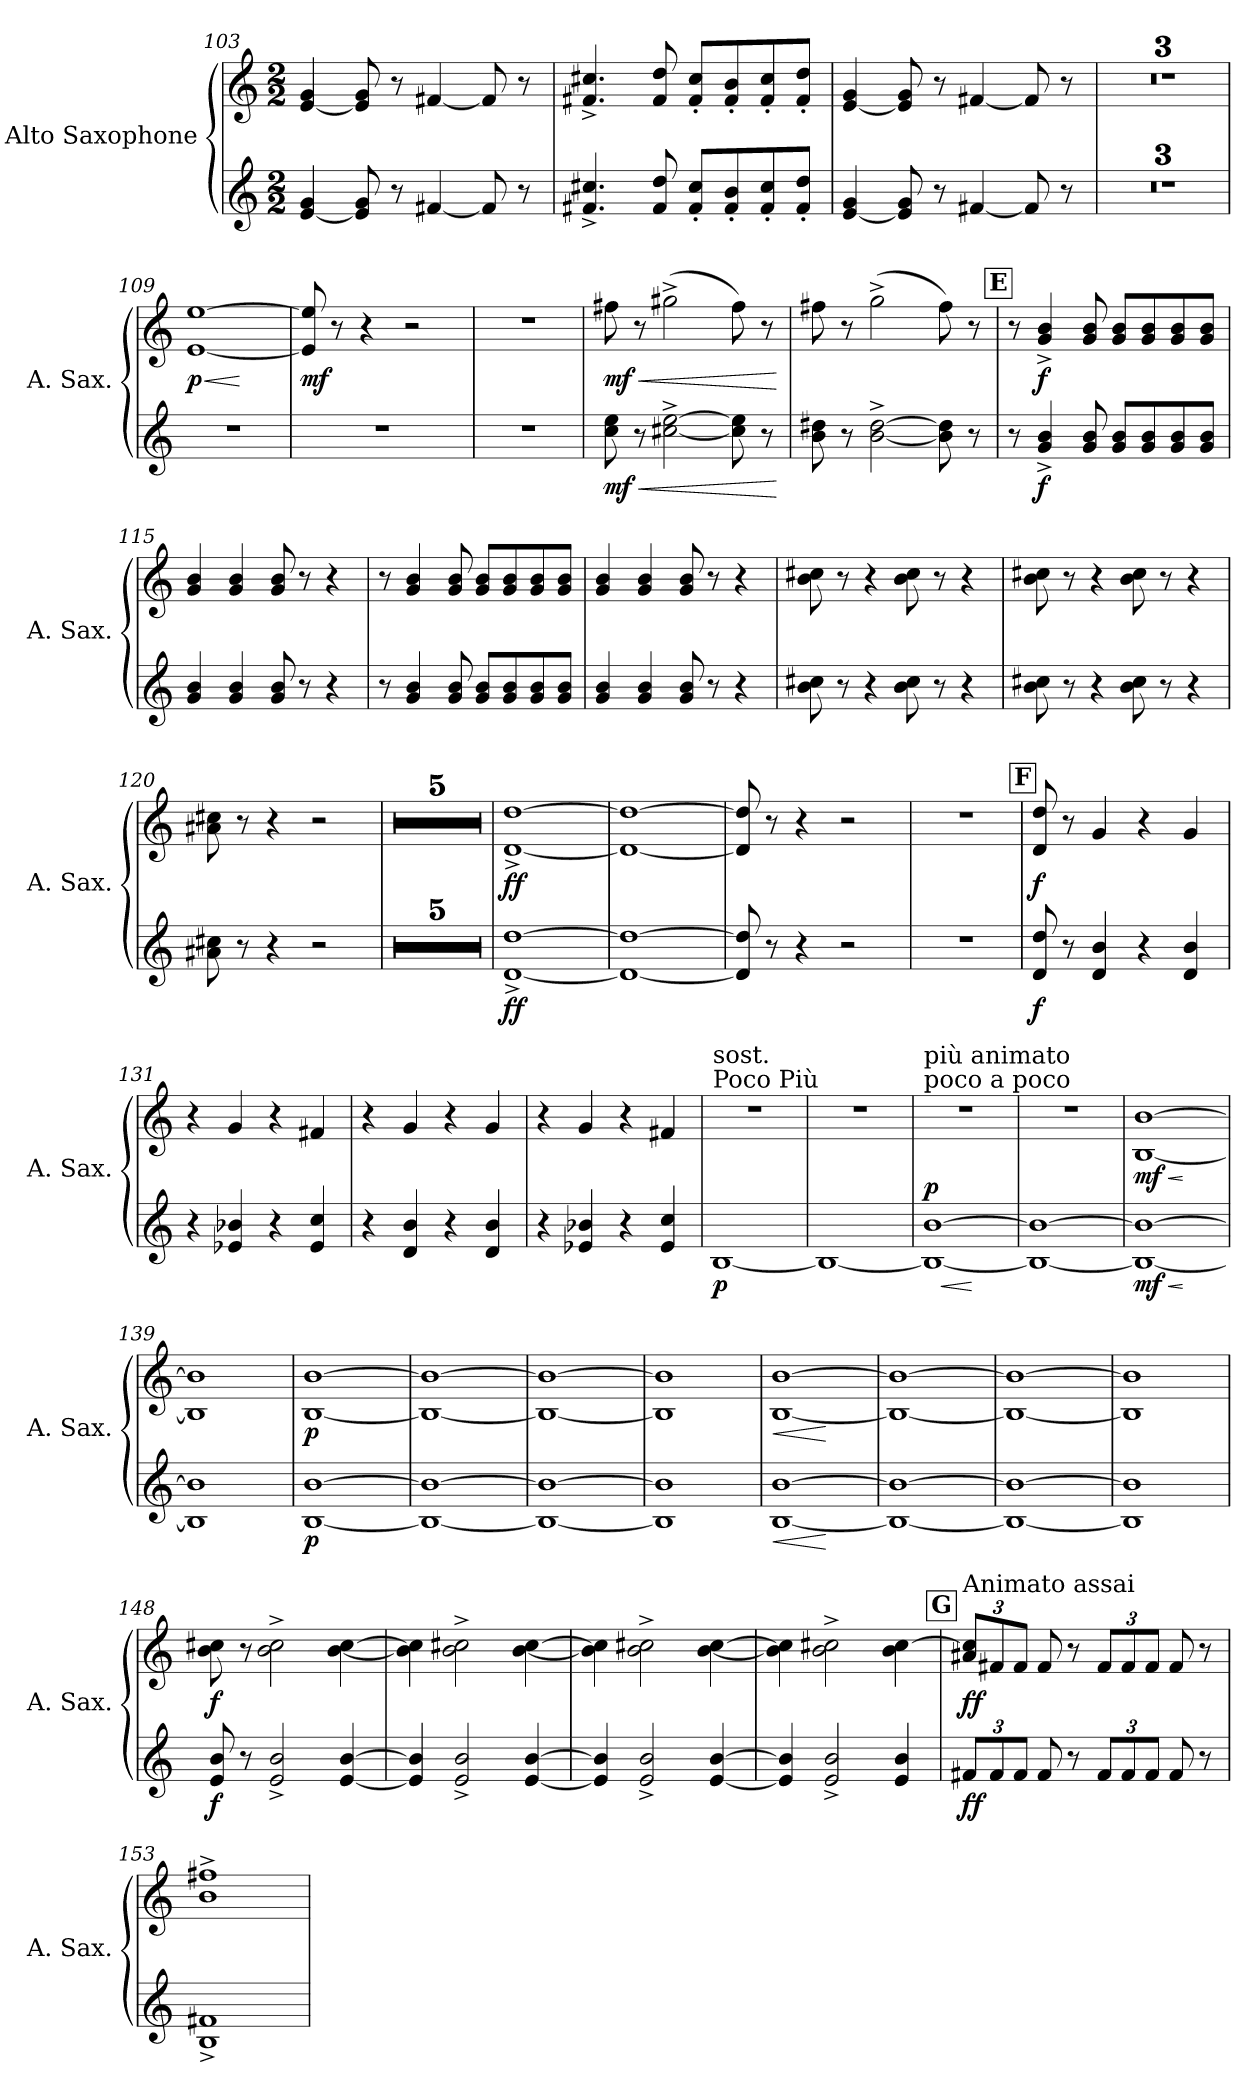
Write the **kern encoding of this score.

**kern	**dynam	**kern	**dynam
*part2	*part2	*part1	*part1
*staff2	*staff2	*staff1	*staff1
*I"Alto Saxophone	*	*I"Alto Saxophone	*
*I'A. Sax.	*	*I'A. Sax.	*
*clefG2	*	*clefG2	*
*ITrd5c9	*	*ITrd5c9	*
*k[b-e-a-]	*	*k[b-e-a-]	*
*M2/2	*	*M2/2	*
=103	=103	=103	=103
[4G/ 4B-/	.	[4G/ 4B-/	.
8G/] 8B-/	.	8G/] 8B-/	.
8r	.	8r	.
[4An/	.	[4An/	.
8A/]	.	8A/]	.
8r	.	8r	.
=104	=104	=104	=104
4.An/^ 4.en/^	.	4.An/^ 4.en/^	.
8A/ 8f/	.	8A/ 8f/	.
8A/' 8e/'L	.	8A/' 8e/'L	.
8A/' 8d/'	.	8A/' 8d/'	.
8A/' 8e/'	.	8A/' 8e/'	.
8A/' 8f/'J	.	8A/' 8f/'J	.
!!LO:LB:g=z
=105	=105	=105	=105
[4G/ 4B-/	.	[4G/ 4B-/	.
8G/] 8B-/	.	8G/] 8B-/	.
8r	.	8r	.
[4An/	.	[4An/	.
8A/]	.	8A/]	.
8r	.	8r	.
=106	=106	=106	=106
1r	.	1r	.
=107	=107	=107	=107
1r	.	1r	.
=108	=108	=108	=108
1r	.	1r	.
=109	=109	=109	=109
!	!	!	!LO:HP:b
!	!	!	!LO:DY:n=1:b
1r	.	[1G [1g	< p
.	.	.	[
=110	=110	=110	=110
!	!	!	!LO:DY:b
1r	.	8G/] 8g/]	mf
.	.	8r	.
.	.	4r	.
.	.	2r	.
=111	=111	=111	=111
1r	.	1r	.
=112	=112	=112	=112
!	!LO:HP:b	!	!LO:HP:b
!	!LO:DY:n=1:b	!	!LO:DY:n=1:b
8e-\ 8g\	< mf	8an\	< mf
8r	.	8r	.
[2en\^ [2g\^	.	(2bn^\	.
8e\] 8g\]	.	8a\)	.
8r	.	8r	.
.	[	.	[
=113	=113	=113	=113
8d\ 8f#X\	.	8an\	.
8r	.	8r	.
[2d\^ [2f#\^	.	(2b-^\	.
8d\] 8f#\]	.	8a\)	.
8r	.	8r	.
!!LO:PB:g=z
!!LO:REH:place=s1:a:B:fs=14:t=E
=114	=114	=114	=114
8r	.	8r	.
!	!LO:DY:b	!	!LO:DY:b
4B-/^ 4d/^	f	4B-/^ 4d/^	f
8B-/ 8d/	.	8B-/ 8d/	.
8B-/ 8d/L	.	8B-/ 8d/L	.
8B-/ 8d/	.	8B-/ 8d/	.
8B-/ 8d/	.	8B-/ 8d/	.
8B-/ 8d/J	.	8B-/ 8d/J	.
=115	=115	=115	=115
4B-/ 4d/	.	4B-/ 4d/	.
4B-/ 4d/	.	4B-/ 4d/	.
8B-/ 8d/	.	8B-/ 8d/	.
8r	.	8r	.
4r	.	4r	.
=116	=116	=116	=116
8r	.	8r	.
4B-/ 4d/	.	4B-/ 4d/	.
8B-/ 8d/	.	8B-/ 8d/	.
8B-/ 8d/L	.	8B-/ 8d/L	.
8B-/ 8d/	.	8B-/ 8d/	.
8B-/ 8d/	.	8B-/ 8d/	.
8B-/ 8d/J	.	8B-/ 8d/J	.
=117	=117	=117	=117
4B-/ 4d/	.	4B-/ 4d/	.
4B-/ 4d/	.	4B-/ 4d/	.
8B-/ 8d/	.	8B-/ 8d/	.
8r	.	8r	.
4r	.	4r	.
=118	=118	=118	=118
8d\ 8en\	.	8d\ 8en\	.
8r	.	8r	.
4r	.	4r	.
8d\ 8e\	.	8d\ 8e\	.
8r	.	8r	.
4r	.	4r	.
=119	=119	=119	=119
8d\ 8en\	.	8d\ 8en\	.
8r	.	8r	.
4r	.	4r	.
8d\ 8e\	.	8d\ 8e\	.
8r	.	8r	.
4r	.	4r	.
!!LO:LB:g=z
=120	=120	=120	=120
!	!LO:DY:b	!	!LO:DY:b
8c#X\ 8en\	other-dynamics	8c#X\ 8en\	other-dynamics
8r	.	8r	.
4r	.	4r	.
2r	.	2r	.
=121	=121	=121	=121
1r	.	1r	.
=122	=122	=122	=122
1r	.	1r	.
=123	=123	=123	=123
1r	.	1r	.
=124	=124	=124	=124
1r	.	1r	.
=125	=125	=125	=125
1r	.	1r	.
=126	=126	=126	=126
!	!LO:DY:b	!	!LO:DY:b
[1F^ [1f^	ff	[1F^ [1f^	ff
=127	=127	=127	=127
1F_ 1f_	.	1F_ 1f_	.
=128	=128	=128	=128
8F/] 8f/]	.	8F/] 8f/]	.
8r	.	8r	.
4r	.	4r	.
2r	.	2r	.
=129	=129	=129	=129
1r	.	1r	.
!!LO:REH:place=s1:a:B:fs=14:t=F
=130	=130	=130	=130
!	!LO:DY:b	!	!LO:DY:b
8F/ 8f/	f	8F/ 8f/	f
8r	.	8r	.
4F/ 4d/	.	4B-/	.
4r	.	4r	.
4F/ 4d/	.	4B-/	.
=131	=131	=131	=131
4r	.	4r	.
4G-X/ 4d-X/	.	4B-/	.
4r	.	4r	.
4G-/ 4e-/	.	4An/	.
!!LO:LB:g=z
=132	=132	=132	=132
4r	.	4r	.
4F/ 4d/	.	4B-/	.
4r	.	4r	.
4F/ 4d/	.	4B-/	.
=133	=133	=133	=133
4r	.	4r	.
4G-X/ 4d-X/	.	4B-/	.
4r	.	4r	.
4G-/ 4e-/	.	4An/	.
=134	=134	=134	=134
!	!	!LO:TX:a:t=Poco Più	!
!	!	!LO:TX:a:t=sost.	!
!	!LO:DY:b	!	!
[1D	p	1r	.
=135	=135	=135	=135
1D_	.	1r	.
=136	=136	=136	=136
!	!	!LO:TX:a:t=poco a poco	!
!	!	!LO:TX:a:t=più animato	!
!	!LO:HP:b	!	!
!	!LO:DY:n=1:a	!	!
1D_ [1d	< p	1r	.
.	[	.	.
=137	=137	=137	=137
1D_ 1d_	.	1r	.
=138	=138	=138	=138
!	!LO:HP:b	!	!LO:HP:b
!	!LO:DY:n=1:b	!	!LO:DY:n=1:b
1D_ 1d_	< mf	[1D [1d	< mf
.	[	.	[
=139	=139	=139	=139
1D] 1d]	.	1D] 1d]	.
=140	=140	=140	=140
!	!LO:DY:b	!	!LO:DY:b
[1D [1d	p	[1D [1d	p
=141	=141	=141	=141
1D_ 1d_	.	1D_ 1d_	.
=142	=142	=142	=142
1D_ 1d_	.	1D_ 1d_	.
=143	=143	=143	=143
1D] 1d]	.	1D] 1d]	.
=144	=144	=144	=144
!	!LO:HP:b	!	!LO:HP:b
[1D [1d	<	[1D [1d	<
.	[	.	[
=145	=145	=145	=145
1D_ 1d_	.	1D_ 1d_	.
!!LO:LB:g=z
=146	=146	=146	=146
1D_ 1d_	.	1D_ 1d_	.
=147	=147	=147	=147
1D] 1d]	.	1D] 1d]	.
=148	=148	=148	=148
!	!LO:DY:b	!	!LO:DY:b
8G/ 8d/	f	8d\ 8en\	f
8r	.	8r	.
2G/^ 2d/^	.	2d\^ 2e\^	.
[4G/ [4d/	.	[4d\ [4e\	.
=149	=149	=149	=149
4G/] 4d/]	.	4d\] 4e\]	.
2G/^ 2d/^	.	2d\^ 2en\^	.
[4G/ [4d/	.	[4d\ [4e\	.
=150	=150	=150	=150
4G/] 4d/]	.	4d\] 4e\]	.
2G/^ 2d/^	.	2d\^ 2en\^	.
[4G/ [4d/	.	[4d\ [4e\	.
=151	=151	=151	=151
4G/] 4d/]	.	4d\] 4e\]	.
2G/^ 2d/^	.	2d\^ 2en\^	.
4G/ 4d/	.	4d\ [4e\	.
!!LO:REH:place=s1:a:B:fs=14:t=G
=152	=152	=152	=152
*Xbrackettup	*	*Xbrackettup	*
!	!	!LO:TX:a:t=Animato assai	!
!	!LO:DY:b	!	!LO:DY:b
12An/L	ff	12c#X/ 12e/]L	ff
12A/	.	12An/	.
12A/J	.	12A/J	.
8A/	.	8A/	.
8r	.	8r	.
12A/L	.	12A/L	.
12A/	.	12A/	.
12A/J	.	12A/J	.
8A/	.	8A/	.
8r	.	8r	.
!!LO:LB:g=z
=153	=153	=153	=153
1D^ 1An^	.	1d^ 1an^	.
=	=	=	=
*-	*-	*-	*-
